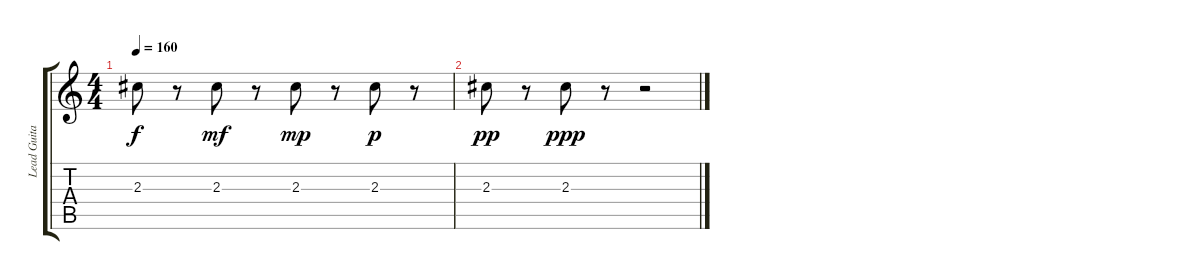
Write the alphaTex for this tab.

\track ("Lead Guitar 3" "Lead Guita") {instrument distortionguitar}
\staff {score tabs}
\tuning (Ab4 Eb4 B3 Gb3 Db3 Ab2) {hide}
\ts (4 4)
\section ("" "")
\tempo 160
\clef g2
\ks c
2.3.8{dy f} r.8 2.3.8{dy mf} r.8 2.3.8{dy mp} r.8 2.3.8{dy p} r.8 |
2.3.8{dy pp} r.8 2.3.8{dy ppp} r.8 r.2
